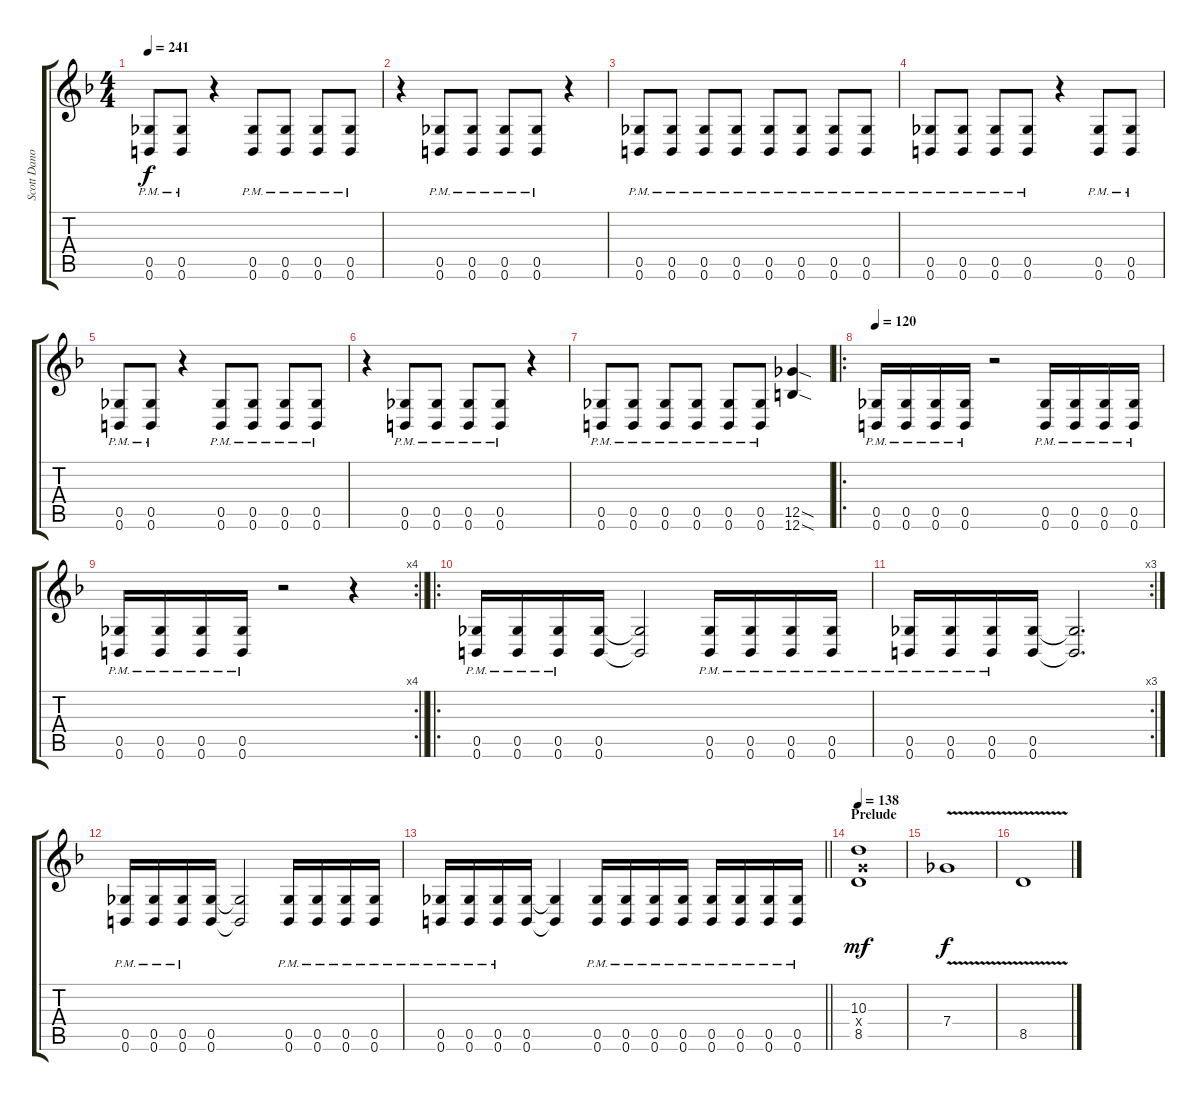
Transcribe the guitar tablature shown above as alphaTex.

\track ("Scott Danough" "Scott Dano") {instrument distortionguitar}
\staff {score tabs}
\tuning (Db4 Ab3 E3 B2 Gb2 B1) {hide}
\ts (4 4)
\tempo 241
\clef g2
\ks f
(0.5{pm} 0.6{pm}).8{dy f} (0.5{pm} 0.6{pm}).8 r.4 (0.5{pm} 0.6{pm}).8 (0.5{pm} 0.6{pm}).8 (0.5{pm} 0.6{pm}).8 (0.5{pm} 0.6{pm}).8 |
r.4 (0.5{pm} 0.6{pm}).8 (0.5{pm} 0.6{pm}).8 (0.5{pm} 0.6{pm}).8 (0.5{pm} 0.6{pm}).8 r.4 |
(0.5{pm} 0.6{pm}).8 (0.5{pm} 0.6{pm}).8 (0.5{pm} 0.6{pm}).8 (0.5{pm} 0.6{pm}).8 (0.5{pm} 0.6{pm}).8 (0.5{pm} 0.6{pm}).8 (0.5{pm} 0.6{pm}).8 (0.5{pm} 0.6{pm}).8 |
(0.5{pm} 0.6{pm}).8 (0.5{pm} 0.6{pm}).8 (0.5{pm} 0.6{pm}).8 (0.5{pm} 0.6{pm}).8 r.4 (0.5{pm} 0.6{pm}).8 (0.5{pm} 0.6{pm}).8 |
(0.5{pm} 0.6{pm}).8 (0.5{pm} 0.6{pm}).8 r.4 (0.5{pm} 0.6{pm}).8 (0.5{pm} 0.6{pm}).8 (0.5{pm} 0.6{pm}).8 (0.5{pm} 0.6{pm}).8 |
r.4 (0.5{pm} 0.6{pm}).8 (0.5{pm} 0.6{pm}).8 (0.5{pm} 0.6{pm}).8 (0.5{pm} 0.6{pm}).8 r.4 |
(0.5{pm} 0.6{pm}).8 (0.5{pm} 0.6{pm}).8 (0.5{pm} 0.6{pm}).8 (0.5{pm} 0.6{pm}).8 (0.5{pm} 0.6{pm}).8 (0.5{pm} 0.6{pm}).8 (12.5{sod} 12.6{sod}).4 |
\ro
\tempo 120
(0.5{pm} 0.6{pm}).16 (0.5{pm} 0.6{pm}).16 (0.5{pm} 0.6{pm}).16 (0.5{pm} 0.6{pm}).16 r.2 (0.5{pm} 0.6{pm}).16 (0.5{pm} 0.6{pm}).16 (0.5{pm} 0.6{pm}).16 (0.5{pm} 0.6{pm}).16 |
\rc 4
\barLineRight lightlight
(0.5{pm} 0.6{pm}).16 (0.5{pm} 0.6{pm}).16 (0.5{pm} 0.6{pm}).16 (0.5{pm} 0.6{pm}).16 r.2 r.4 |
\ro
(0.5{pm} 0.6{pm}).16 (0.5{pm} 0.6{pm}).16 (0.5{pm} 0.6{pm}).16 (0.5 0.6).16 (0.5{t} 0.6{t}).2 (0.5{pm} 0.6{pm}).16 (0.5{pm} 0.6{pm}).16 (0.5{pm} 0.6{pm}).16 (0.5{pm} 0.6{pm}).16 |
\rc 3
(0.5{pm} 0.6{pm}).16 (0.5{pm} 0.6{pm}).16 (0.5{pm} 0.6{pm}).16 (0.5 0.6).16 (0.5{t} 0.6{t}).2{d} |
(0.5{pm} 0.6{pm}).16 (0.5{pm} 0.6{pm}).16 (0.5{pm} 0.6{pm}).16 (0.5 0.6).16 (0.5{t} 0.6{t}).2 (0.5{pm} 0.6{pm}).16 (0.5{pm} 0.6{pm}).16 (0.5{pm} 0.6{pm}).16 (0.5{pm} 0.6{pm}).16 |
\barLineRight lightlight
(0.5{pm} 0.6{pm}).16 (0.5{pm} 0.6{pm}).16 (0.5{pm} 0.6{pm}).16 (0.5 0.6).16 (0.5{t} 0.6{t}).4 (0.5{pm} 0.6{pm}).16 (0.5{pm} 0.6{pm}).16 (0.5{pm} 0.6{pm}).16 (0.5{pm} 0.6{pm}).16 (0.5{pm} 0.6{pm}).16 (0.5{pm} 0.6{pm}).16 (0.5{pm} 0.6{pm}).16 (0.5{pm} 0.6{pm}).16 |
\section ("" "Prelude")
\tempo 138
(10.3 8.4{x} 8.5).1{dy mf} |
7.4{v}.1{dy f} |
8.5{v}.1
